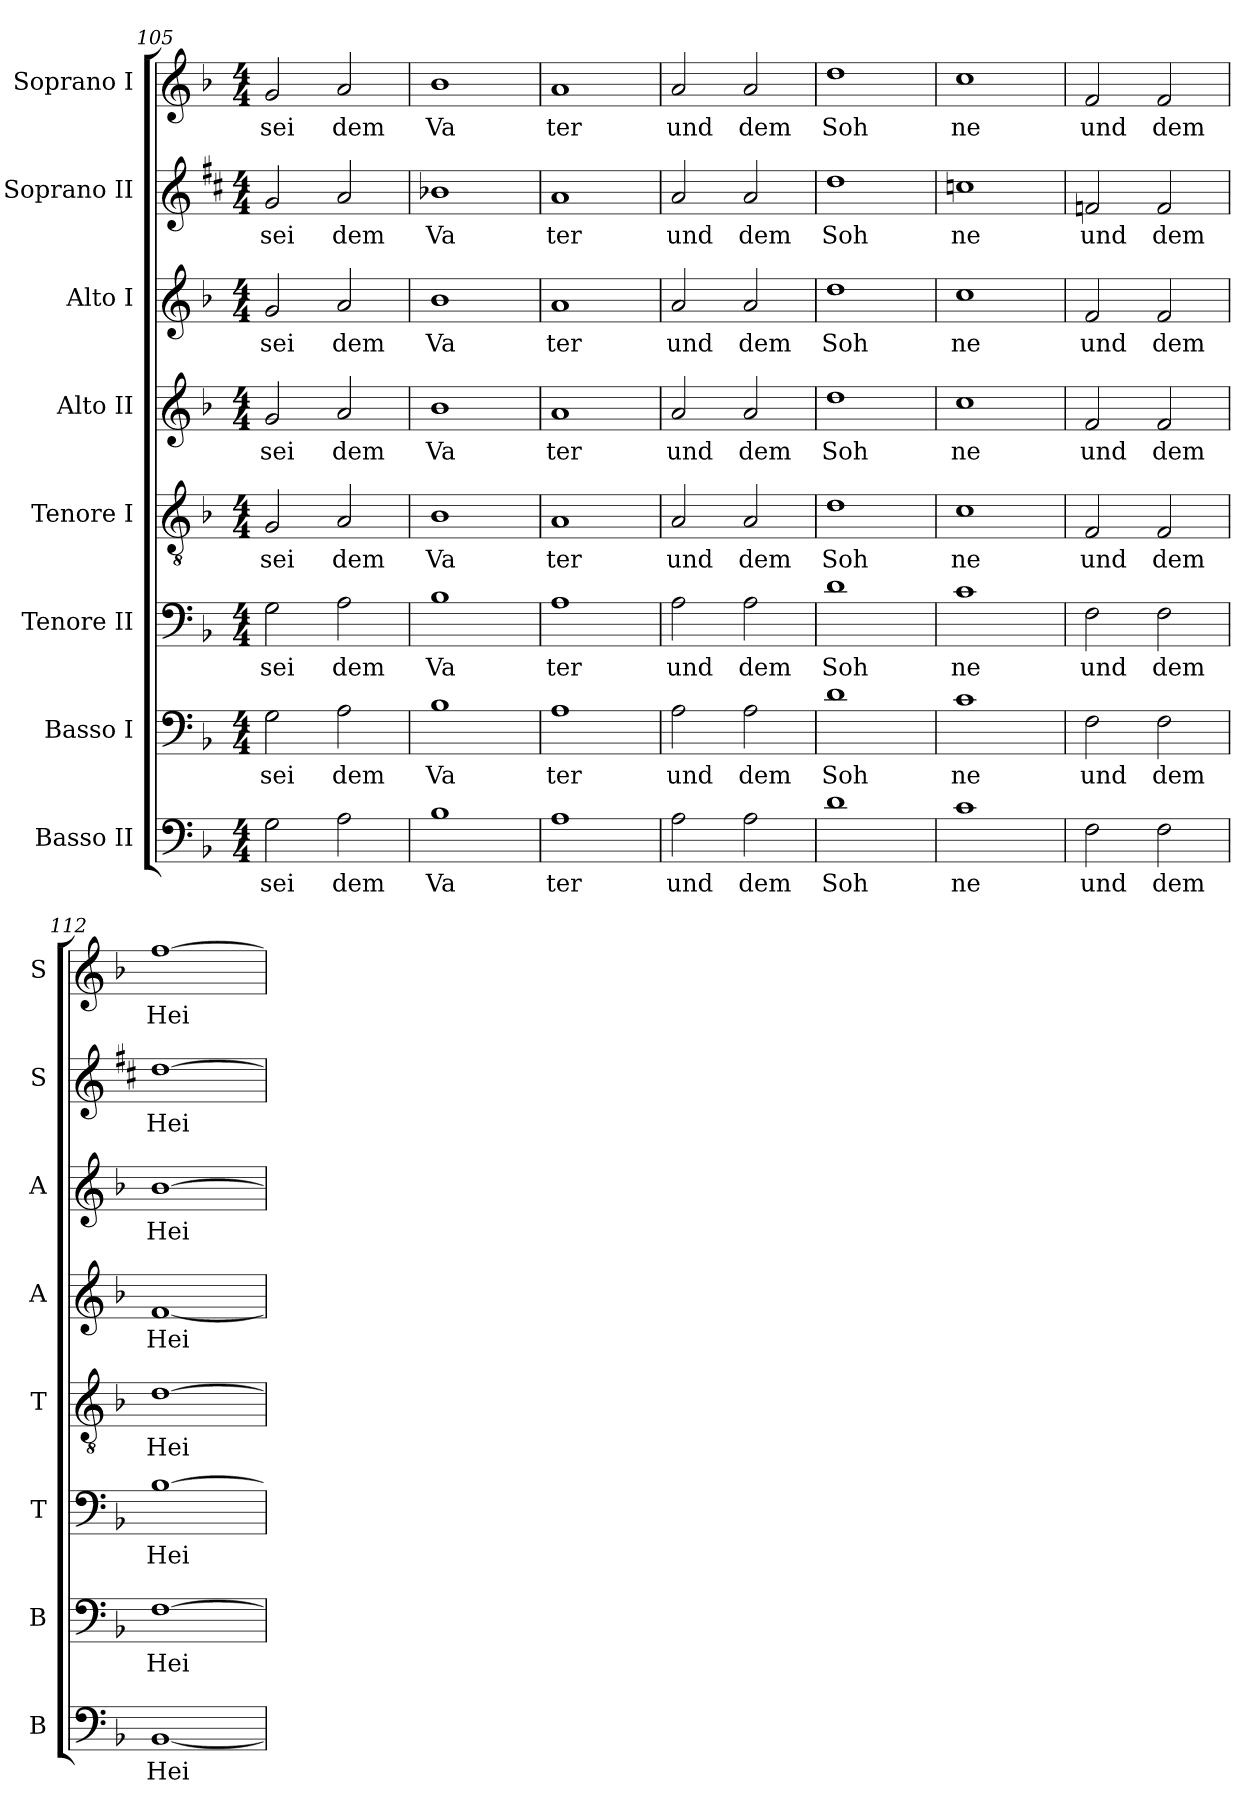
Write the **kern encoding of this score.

**kern	**text	**kern	**text	**kern	**text	**kern	**text	**kern	**text	**kern	**text	**kern	**text	**kern	**text
*part8	*part8	*part7	*part7	*part6	*part6	*part5	*part5	*part4	*part4	*part3	*part3	*part2	*part2	*part1	*part1
*staff8	*staff8	*staff7	*staff7	*staff6	*staff6	*staff5	*staff5	*staff4	*staff4	*staff3	*staff3	*staff2	*staff2	*staff1	*staff1
*I"Basso II	*	*I"Basso I	*	*I"Tenore II	*	*I"Tenore I	*	*I"Alto II	*	*I"Alto I	*	*I"Soprano II	*	*I"Soprano I	*
*I'B	*	*I'B	*	*I'T	*	*I'T	*	*I'A	*	*I'A	*	*I'S	*	*I'S	*
*clefF4	*	*clefF4	*	*clefF4	*	*clefGv2	*	*clefG2	*	*clefG2	*	*clefG2	*	*clefG2	*
*k[b-]	*	*k[b-]	*	*k[b-]	*	*k[b-]	*	*k[b-]	*	*k[b-]	*	*k[f#c#]	*	*k[b-]	*
*F:	*	*F:	*	*F:	*	*F:	*	*F:	*	*F:	*	*D:	*	*F:	*
*M4/4	*	*M4/4	*	*M4/4	*	*M4/4	*	*M4/4	*	*M4/4	*	*M4/4	*	*M4/4	*
=105	=105	=105	=105	=105	=105	=105	=105	=105	=105	=105	=105	=105	=105	=105	=105
2G\	sei	2G\	sei	2G\	sei	2G/	sei	2g/	sei	2g/	sei	2g/	sei	2g/	sei
2A\	dem	2A\	dem	2A\	dem	2A/	dem	2a/	dem	2a/	dem	2a/	dem	2a/	dem
=106	=106	=106	=106	=106	=106	=106	=106	=106	=106	=106	=106	=106	=106	=106	=106
1B-	Va	1B-	Va	1B-	Va	1B-	Va	1b-	Va	1b-	Va	1b-X	Va	1b-	Va
=107	=107	=107	=107	=107	=107	=107	=107	=107	=107	=107	=107	=107	=107	=107	=107
1A	ter	1A	ter	1A	ter	1A	ter	1a	ter	1a	ter	1a	ter	1a	ter
=108	=108	=108	=108	=108	=108	=108	=108	=108	=108	=108	=108	=108	=108	=108	=108
2A\	und	2A\	und	2A\	und	2A/	und	2a/	und	2a/	und	2a/	und	2a/	und
2A\	dem	2A\	dem	2A\	dem	2A/	dem	2a/	dem	2a/	dem	2a/	dem	2a/	dem
=109	=109	=109	=109	=109	=109	=109	=109	=109	=109	=109	=109	=109	=109	=109	=109
1d	Soh	1d	Soh	1d	Soh	1d	Soh	1dd	Soh	1dd	Soh	1dd	Soh	1dd	Soh
!!LO:PB:g=z
=110	=110	=110	=110	=110	=110	=110	=110	=110	=110	=110	=110	=110	=110	=110	=110
1c	ne	1c	ne	1c	ne	1c	ne	1cc	ne	1cc	ne	1ccn	ne	1cc	ne
=111	=111	=111	=111	=111	=111	=111	=111	=111	=111	=111	=111	=111	=111	=111	=111
2F\	und	2F\	und	2F\	und	2F/	und	2f/	und	2f/	und	2fn/	und	2f/	und
2F\	dem	2F\	dem	2F\	dem	2F/	dem	2f/	dem	2f/	dem	2f/	dem	2f/	dem
=112	=112	=112	=112	=112	=112	=112	=112	=112	=112	=112	=112	=112	=112	=112	=112
[1BB-	Hei	[1F	Hei	[1B-	Hei	[1d	Hei	[1f	Hei	[1b-	Hei	[1dd	Hei	[1ff	Hei
=	=	=	=	=	=	=	=	=	=	=	=	=	=	=	=
*-	*-	*-	*-	*-	*-	*-	*-	*-	*-	*-	*-	*-	*-	*-	*-
